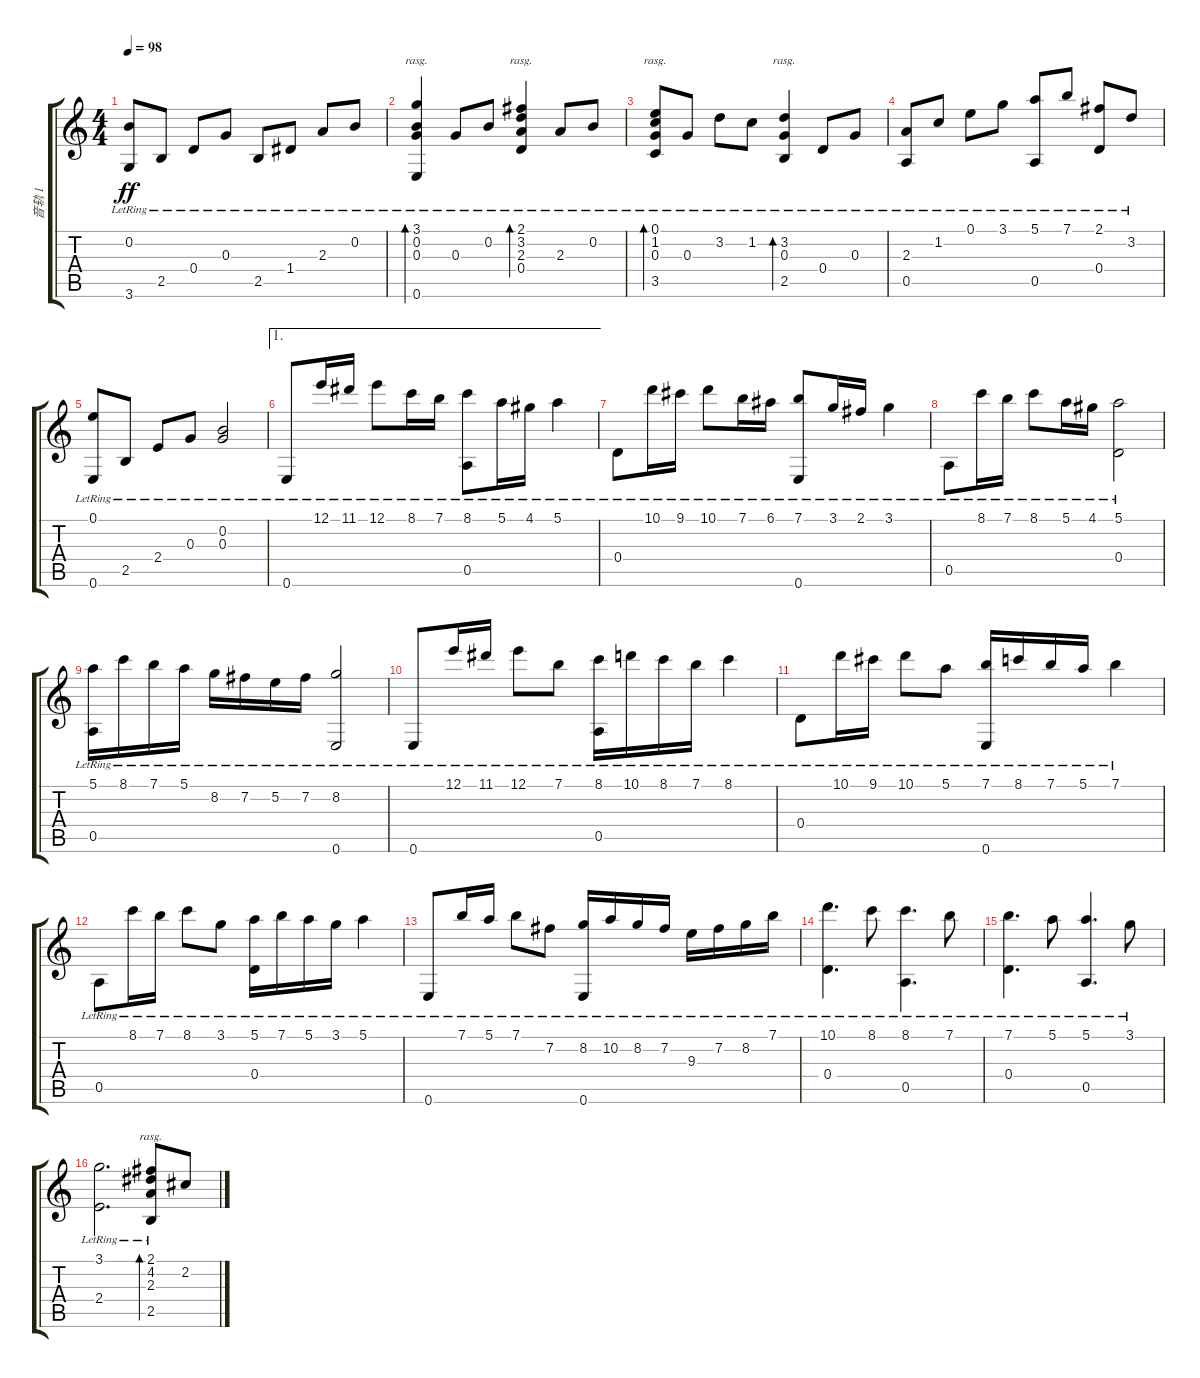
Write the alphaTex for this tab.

\track ("音轨 1" "音轨 1") {instrument acousticguitarsteel}
\staff {score tabs}
\tuning (E4 B3 G3 D3 A2 E2) {hide}
\ts (4 4)
\tempo 98
\clef g2
\ks c
(0.2{lr} 3.6{lr}).8{dy ff} 2.5{lr}.8 0.4{lr}.8 0.3{lr}.8 2.5{lr}.8 1.4{lr}.8 2.3{lr}.8 0.2{lr}.8 |
(3.1{lr} 0.2{lr} 0.3{lr} 0.6{lr}).4{bd 480 rasg ii} 0.3{lr}.8 0.2{lr}.8 (2.1{lr} 3.2{lr} 2.3{lr} 0.4{lr}).4{bd 480 rasg ii} 2.3{lr}.8 0.2{lr}.8 |
(0.1{lr} 1.2{lr} 0.3{lr} 3.5{lr}).8{bd 480 rasg ii} 0.3{lr}.8 3.2{lr}.8 1.2{lr}.8 (3.2{lr} 0.3{lr} 2.5{lr}).4{bd 480 rasg ii} 0.4{lr}.8 0.3{lr}.8 |
(2.3{lr} 0.5{lr}).8 1.2{lr}.8 0.1{lr}.8 3.1{lr}.8 (5.1{lr} 0.5{lr}).8 7.1{lr}.8 (2.1{lr} 0.4{lr}).8 3.2{lr}.8 |
(0.1{lr} 0.6{lr}).8 2.5{lr}.8 2.4{lr}.8 0.3{lr}.8 (0.2{lr} 0.3{lr}).2 |
\ae 1
0.6{lr}.8 12.1{lr}.16 11.1{lr}.16 12.1{lr}.8 8.1{lr}.16 7.1{lr}.16 (8.1{lr} 0.5{lr}).8 5.1{lr}.16 4.1{lr}.16 5.1{lr}.4 |
0.4{lr}.8 10.1{lr}.16 9.1{lr}.16 10.1{lr}.8 7.1{lr}.16 6.1{lr}.16 (7.1{lr} 0.6{lr}).8 3.1{lr}.16 2.1{lr}.16 3.1{lr}.4 |
0.5{lr}.8 8.1{lr}.16 7.1{lr}.16 8.1{lr}.8 5.1{lr}.16 4.1{lr}.16 (5.1{lr} 0.4{lr}).2 |
(5.1{lr} 0.5{lr}).16 8.1{lr}.16 7.1{lr}.16 5.1{lr}.16 8.2{lr}.16 7.2{lr}.16 5.2{lr}.16 7.2{lr}.16 (8.2{lr} 0.6{lr}).2 |
0.6{lr}.8 12.1{lr}.16 11.1{lr}.16 12.1{lr}.8 7.1{lr}.8 (8.1{lr} 0.5{lr}).16 10.1{lr}.16 8.1{lr}.16 7.1{lr}.16 8.1{lr}.4 |
0.4{lr}.8 10.1{lr}.16 9.1{lr}.16 10.1{lr}.8 5.1{lr}.8 (7.1{lr} 0.6{lr}).16 8.1{lr}.16 7.1{lr}.16 5.1{lr}.16 7.1{lr}.4 |
0.5{lr}.8 8.1{lr}.16 7.1{lr}.16 8.1{lr}.8 3.1{lr}.8 (5.1{lr} 0.4{lr}).16 7.1{lr}.16 5.1{lr}.16 3.1{lr}.16 5.1{lr}.4 |
0.6{lr}.8 7.1{lr}.16 5.1{lr}.16 7.1{lr}.8 7.2{lr}.8 (8.2{lr} 0.6{lr}).16 10.2{lr}.16 8.2{lr}.16 7.2{lr}.16 9.3{lr}.16 7.2{lr}.16 8.2{lr}.16 7.1{lr}.16 |
(10.1{lr} 0.4{lr}).4{d} 8.1{lr}.8 (8.1{lr} 0.5{lr}).4{d} 7.1{lr}.8 |
(7.1{lr} 0.4{lr}).4{d} 5.1{lr}.8 (5.1{lr} 0.5{lr}).4{d} 3.1{lr}.8 |
(3.1{lr} 2.4{lr}).2{d} (2.1{lr} 4.2{lr} 2.3{lr} 2.5{lr}).8{bd 480 rasg ii} 2.2{h}.8
